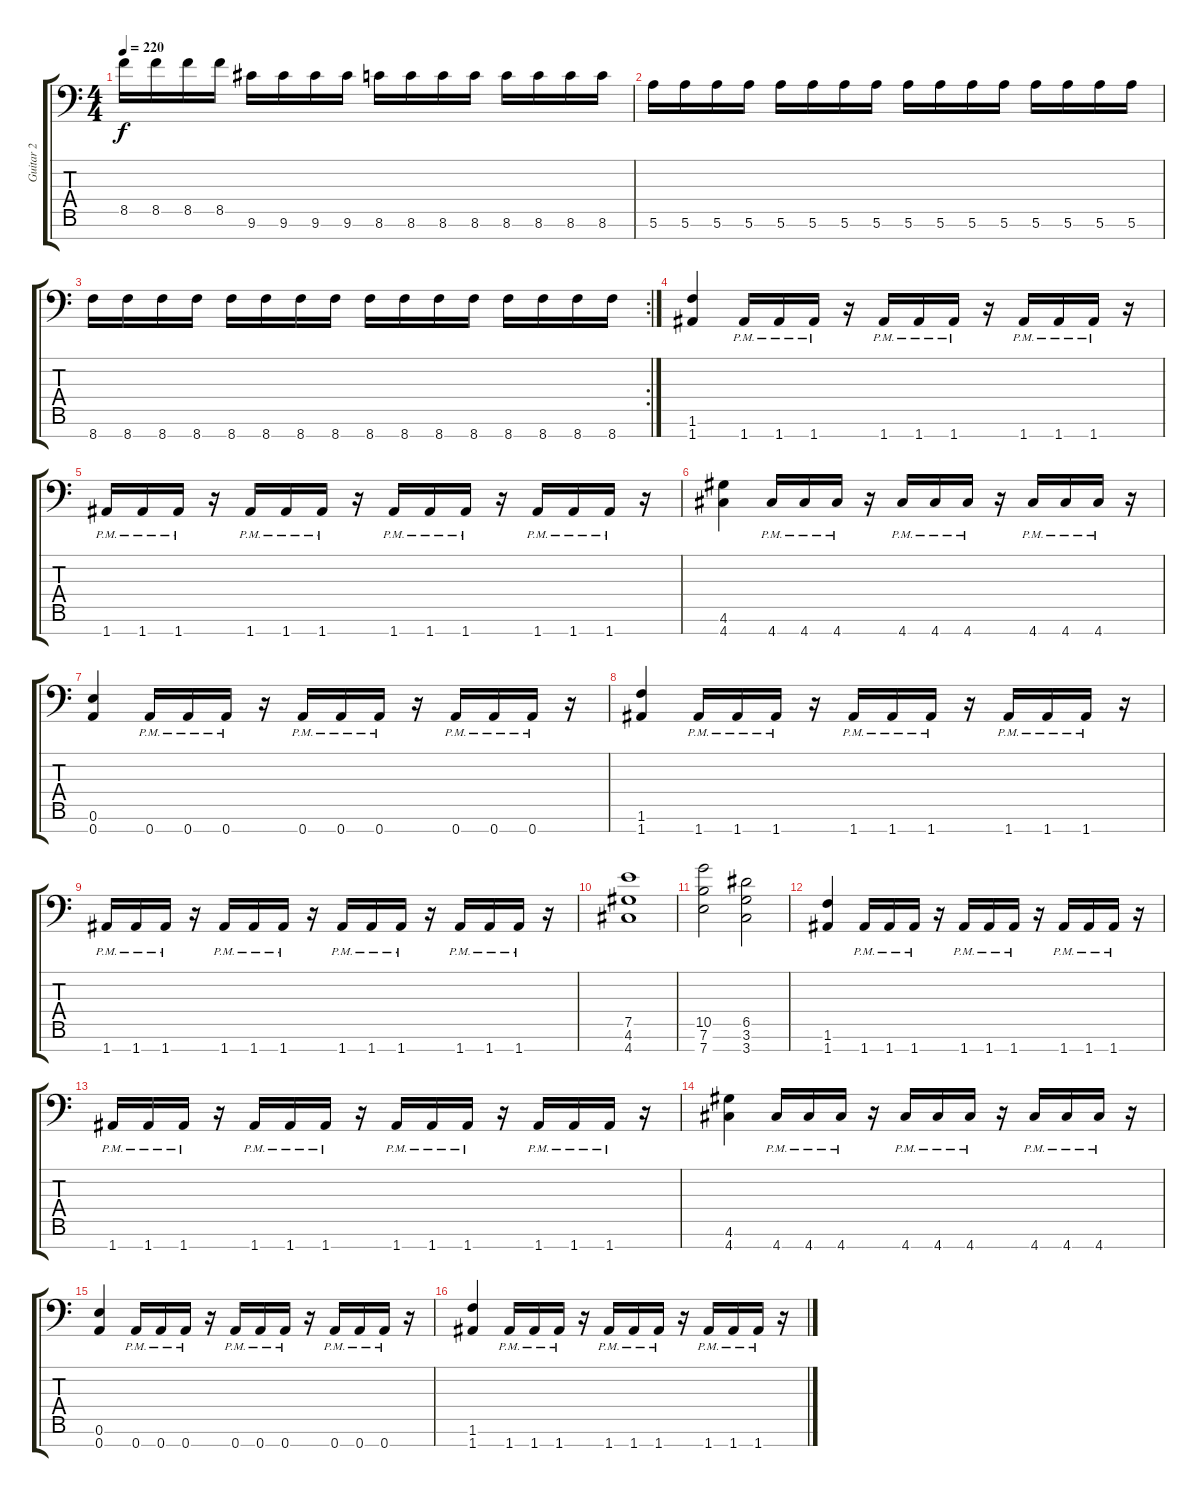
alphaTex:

\track ("Guitar 2" "Guitar 2") {instrument distortionguitar}
\staff {score tabs}
\tuning (E4 B3 G3 D3 A2 E2 A1) {hide}
\ts (4 4)
\tempo 220
\clef f4
\ks c
8.5.16{dy f} 8.5.16 8.5.16 8.5.16 9.6.16 9.6.16 9.6.16 9.6.16 8.6.16 8.6.16 8.6.16 8.6.16 8.6.16 8.6.16 8.6.16 8.6.16 |
5.6.16 5.6.16 5.6.16 5.6.16 5.6.16 5.6.16 5.6.16 5.6.16 5.6.16 5.6.16 5.6.16 5.6.16 5.6.16 5.6.16 5.6.16 5.6.16 |
\rc 2
8.7.16 8.7.16 8.7.16 8.7.16 8.7.16 8.7.16 8.7.16 8.7.16 8.7.16 8.7.16 8.7.16 8.7.16 8.7.16 8.7.16 8.7.16 8.7.16 |
(1.6 1.7).4 1.7{pm}.16 1.7{pm}.16 1.7{pm}.16 r.16 1.7{pm}.16 1.7{pm}.16 1.7{pm}.16 r.16 1.7{pm}.16 1.7{pm}.16 1.7{pm}.16 r.16 |
1.7{pm}.16 1.7{pm}.16 1.7{pm}.16 r.16 1.7{pm}.16 1.7{pm}.16 1.7{pm}.16 r.16 1.7{pm}.16 1.7{pm}.16 1.7{pm}.16 r.16 1.7{pm}.16 1.7{pm}.16 1.7{pm}.16 r.16 |
(4.6 4.7).4 4.7{pm}.16 4.7{pm}.16 4.7{pm}.16 r.16 4.7{pm}.16 4.7{pm}.16 4.7{pm}.16 r.16 4.7{pm}.16 4.7{pm}.16 4.7{pm}.16 r.16 |
(0.6 0.7).4 0.7{pm}.16 0.7{pm}.16 0.7{pm}.16 r.16 0.7{pm}.16 0.7{pm}.16 0.7{pm}.16 r.16 0.7{pm}.16 0.7{pm}.16 0.7{pm}.16 r.16 |
(1.6 1.7).4 1.7{pm}.16 1.7{pm}.16 1.7{pm}.16 r.16 1.7{pm}.16 1.7{pm}.16 1.7{pm}.16 r.16 1.7{pm}.16 1.7{pm}.16 1.7{pm}.16 r.16 |
1.7{pm}.16 1.7{pm}.16 1.7{pm}.16 r.16 1.7{pm}.16 1.7{pm}.16 1.7{pm}.16 r.16 1.7{pm}.16 1.7{pm}.16 1.7{pm}.16 r.16 1.7{pm}.16 1.7{pm}.16 1.7{pm}.16 r.16 |
(7.5 4.6 4.7).1 |
(10.5 7.6 7.7).2 (6.5 3.6 3.7).2 |
(1.6 1.7).4 1.7{pm}.16 1.7{pm}.16 1.7{pm}.16 r.16 1.7{pm}.16 1.7{pm}.16 1.7{pm}.16 r.16 1.7{pm}.16 1.7{pm}.16 1.7{pm}.16 r.16 |
1.7{pm}.16 1.7{pm}.16 1.7{pm}.16 r.16 1.7{pm}.16 1.7{pm}.16 1.7{pm}.16 r.16 1.7{pm}.16 1.7{pm}.16 1.7{pm}.16 r.16 1.7{pm}.16 1.7{pm}.16 1.7{pm}.16 r.16 |
(4.6 4.7).4 4.7{pm}.16 4.7{pm}.16 4.7{pm}.16 r.16 4.7{pm}.16 4.7{pm}.16 4.7{pm}.16 r.16 4.7{pm}.16 4.7{pm}.16 4.7{pm}.16 r.16 |
(0.6 0.7).4 0.7{pm}.16 0.7{pm}.16 0.7{pm}.16 r.16 0.7{pm}.16 0.7{pm}.16 0.7{pm}.16 r.16 0.7{pm}.16 0.7{pm}.16 0.7{pm}.16 r.16 |
(1.6 1.7).4 1.7{pm}.16 1.7{pm}.16 1.7{pm}.16 r.16 1.7{pm}.16 1.7{pm}.16 1.7{pm}.16 r.16 1.7{pm}.16 1.7{pm}.16 1.7{pm}.16 r.16
